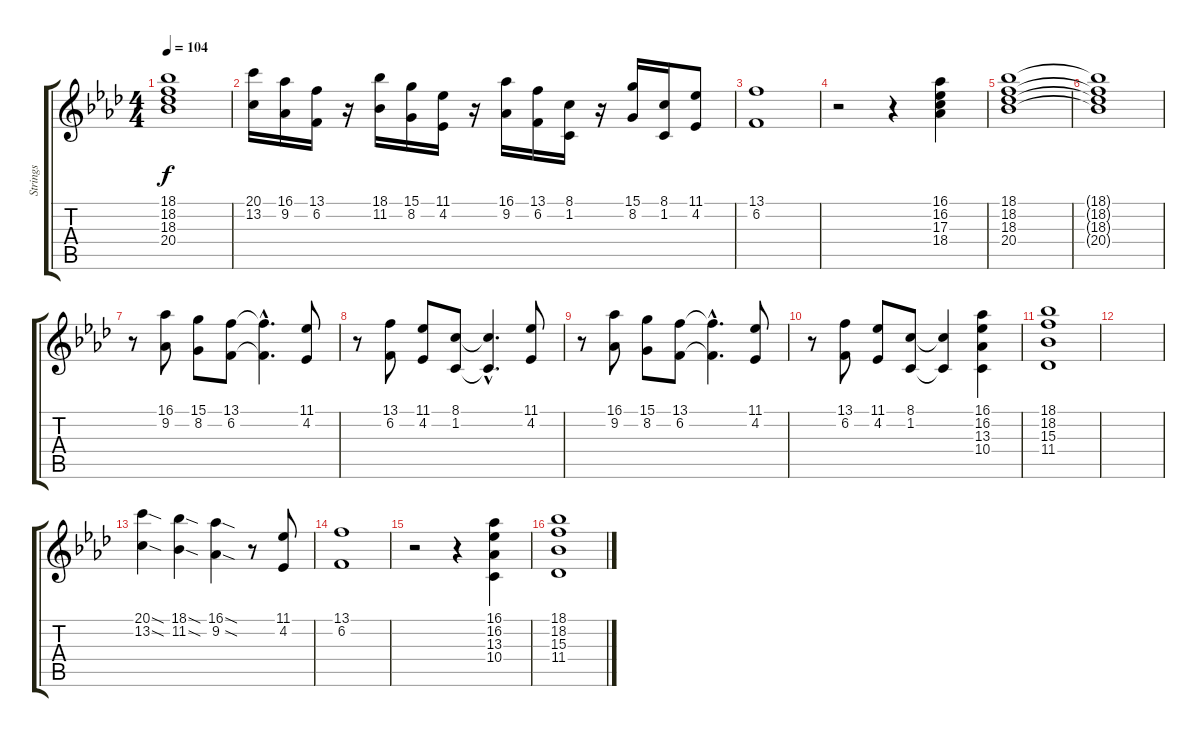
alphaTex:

\track ("Strings" "Strings") {instrument stringensemble1}
\staff {score tabs}
\tuning (E4 B3 G3 D3 A2 E2) {hide}
\ts (4 4)
\tempo 104
\clef g2
\ks ab
(18.1{t} 18.2{t} 18.3{t} 20.4{t}).1{dy f} |
(20.1 13.2).16 (16.1 9.2).16 (13.1 6.2).16 r.16 (18.1 11.2).16 (15.1 8.2).16 (11.1 4.2).16 r.16 (16.1 9.2).16 (13.1 6.2).16 (8.1 1.2).16 r.16 (15.1 8.2).16 (8.1 1.2).16 (11.1 4.2).8 |
(13.1 6.2).1 |
r.2 r.4 (16.1 16.2 17.3 18.4).4 |
(18.1 18.2 18.3 20.4).1 |
(18.1{t} 18.2{t} 18.3{t} 20.4{t}).1 |
r.8 (16.1 9.2).8 (15.1 8.2).8 (13.1 6.2).8 (13.1{hac t} 6.2{hac t}).4{d} (11.1 4.2).8 |
r.8 (13.1 6.2).8 (11.1 4.2).8 (8.1 1.2).8 (8.1{hac t} 1.2{hac t}).4{d} (11.1 4.2).8 |
r.8 (16.1 9.2).8 (15.1 8.2).8 (13.1 6.2).8 (13.1{hac t} 6.2{hac t}).4{d} (11.1 4.2).8 |
r.8 (13.1 6.2).8 (11.1 4.2).8 (8.1 1.2).8 (8.1{t} 1.2{t}).4 (16.1 16.2 13.3 10.4).4 |
(18.1 18.2 15.3 11.4).1 |
|
(20.1{sod} 13.2{sod}).4 (18.1{sod} 11.2{sod}).4 (16.1{sod} 9.2{sod}).4 r.8 (11.1 4.2).8 |
(13.1 6.2).1 |
r.2 r.4 (16.1 16.2 13.3 10.4).4 |
(18.1 18.2 15.3 11.4).1
